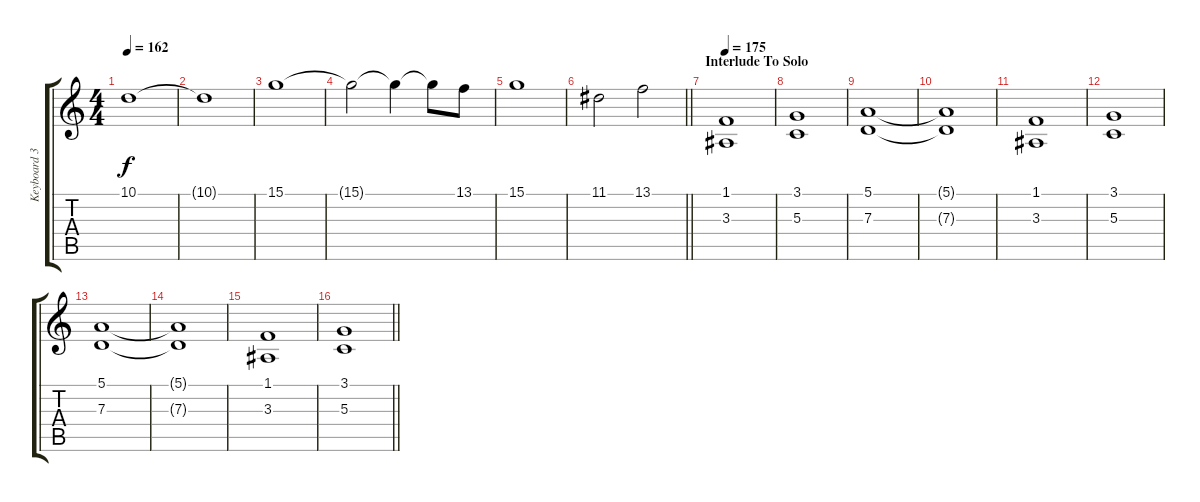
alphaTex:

\track ("Keyboard 3" "Keyboard 3") {instrument stringensemble1}
\staff {score tabs}
\tuning (E4 B3 G3 D3 A2 E2) {hide}
\ts (4 4)
\tempo 162
\clef g2
\ks c
10.1{t}.1{dy f} |
10.1{t}.1 |
15.1.1 |
15.1{t}.2 15.1{t}.4 15.1{t}.8 13.1.8 |
15.1.1 |
\barLineRight lightlight
11.1.2 13.1.2 |
\section ("" "Interlude To Solo")
\tempo 175
(1.1 3.3).1 |
(3.1 5.3).1 |
(5.1 7.3).1 |
(5.1{t} 7.3{t}).1 |
(1.1 3.3).1 |
(3.1 5.3).1 |
(5.1 7.3).1 |
(5.1{t} 7.3{t}).1 |
(1.1 3.3).1 |
\barLineRight lightlight
(3.1 5.3).1
